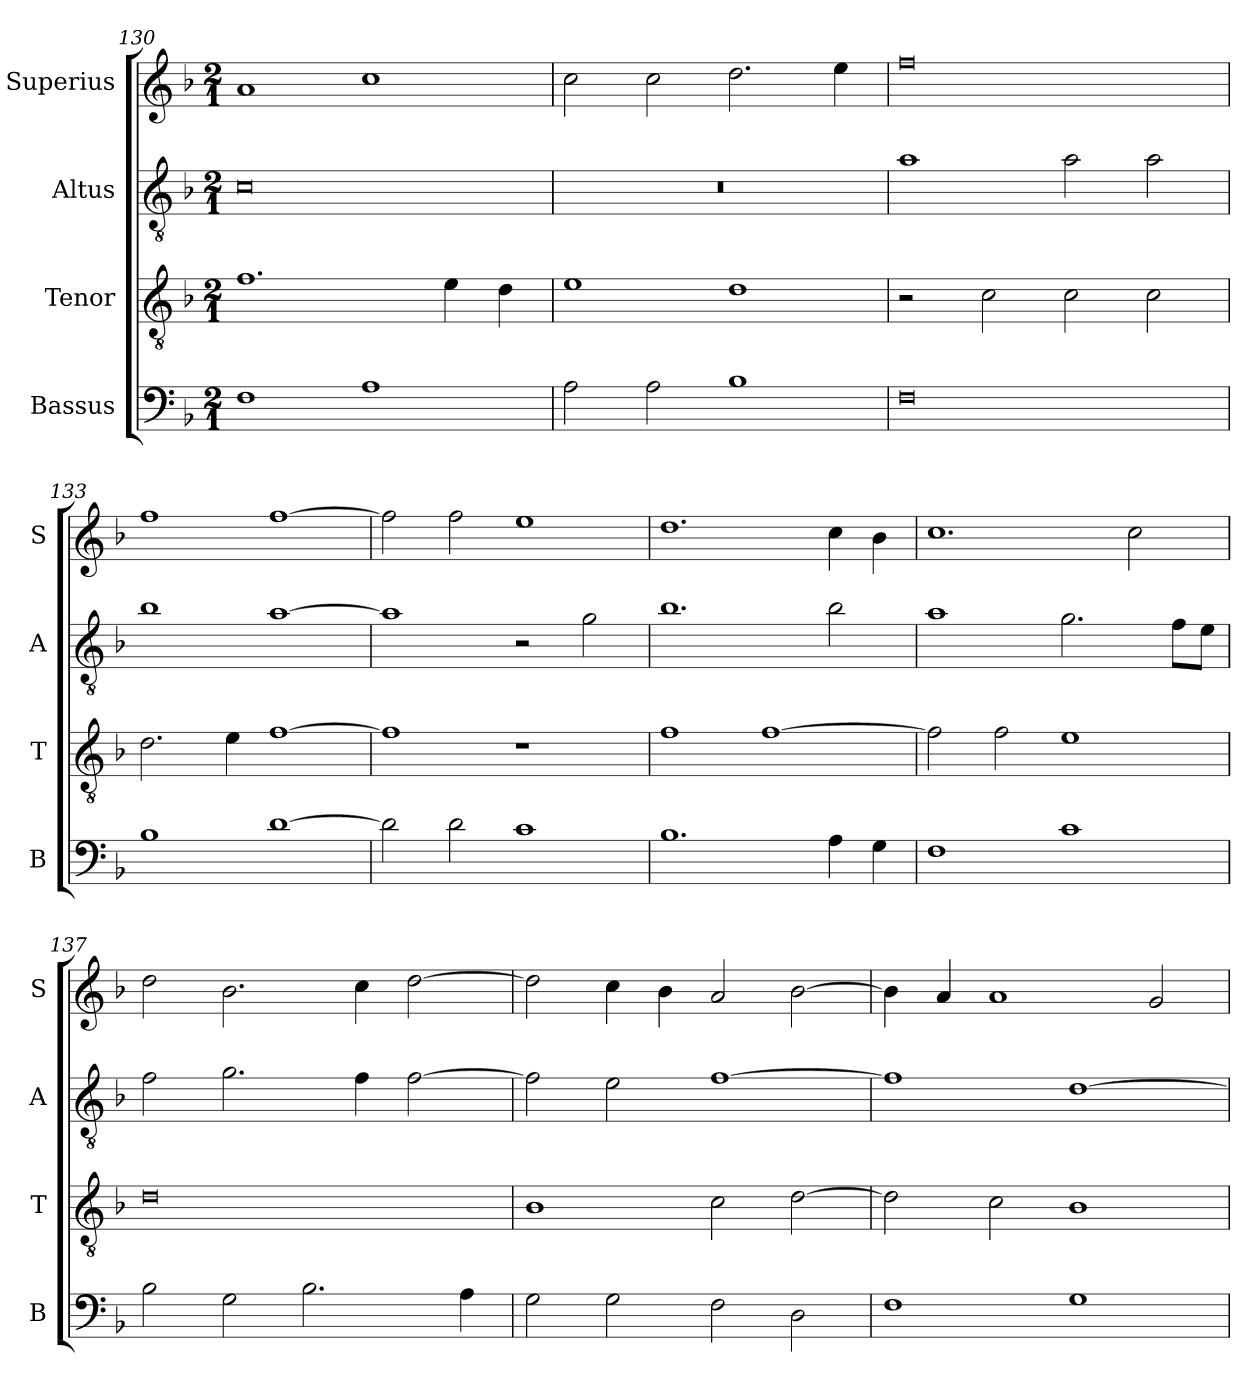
**kern	**kern	**kern	**kern
*part4	*part3	*part2	*part1
*staff4	*staff3	*staff2	*staff1
*I"Bassus	*I"Tenor	*I"Altus	*I"Superius
*I'B	*I'T	*I'A	*I'S
*clefF4	*clefGv2	*clefGv2	*clefG2
*k[b-]	*k[b-]	*k[b-]	*k[b-]
*F:	*F:	*F:	*F:
*M2/1	*M2/1	*M2/1	*M2/1
=130	=130	=130	=130
1F	1.f	0c	1a
1A	.	.	1cc
.	4e	.	.
.	4d	.	.
=131	=131	=131	=131
2A	1e	0r	2cc
2A	.	.	2cc
1B-	1d	.	2.dd
.	.	.	4ee
=132	=132	=132	=132
0F	2r	1a	0ff
.	2c	.	.
.	2c	2a	.
.	2c	2a	.
=133	=133	=133	=133
1B-	2.d	1b-	1ff
.	4e	.	.
[1d	[1f	[1a	[1ff
=134	=134	=134	=134
2d]	1f]	1a]	2ff]
2d	.	.	2ff
1c	1r	2r	1ee
.	.	2g	.
=135	=135	=135	=135
1.B-	1f	1.b-	1.dd
.	[1f	.	.
4A	.	2b-	4cc
4G	.	.	4b-
=136	=136	=136	=136
1F	2f]	1a	1.cc
.	2f	.	.
1c	1e	2.g	.
.	.	.	2cc
.	.	8fL	.
.	.	8eJ	.
=137	=137	=137	=137
2B-	0d	2f	2dd
2G	.	2.g	2.b-
2.B-	.	.	.
.	.	4f	4cc
.	.	[2f	[2dd
4A	.	.	.
=138	=138	=138	=138
2G	1B-	2f]	2dd]
2G	.	2e	4cc
.	.	.	4b-
2F	2c	[1f	2a
2D	[2d	.	[2b-
=139	=139	=139	=139
1F	2d]	1f]	4b-]
.	.	.	4a
.	2c	.	1a
1G	1B-	[1d	.
.	.	.	2g
=	=	=	=
*-	*-	*-	*-
